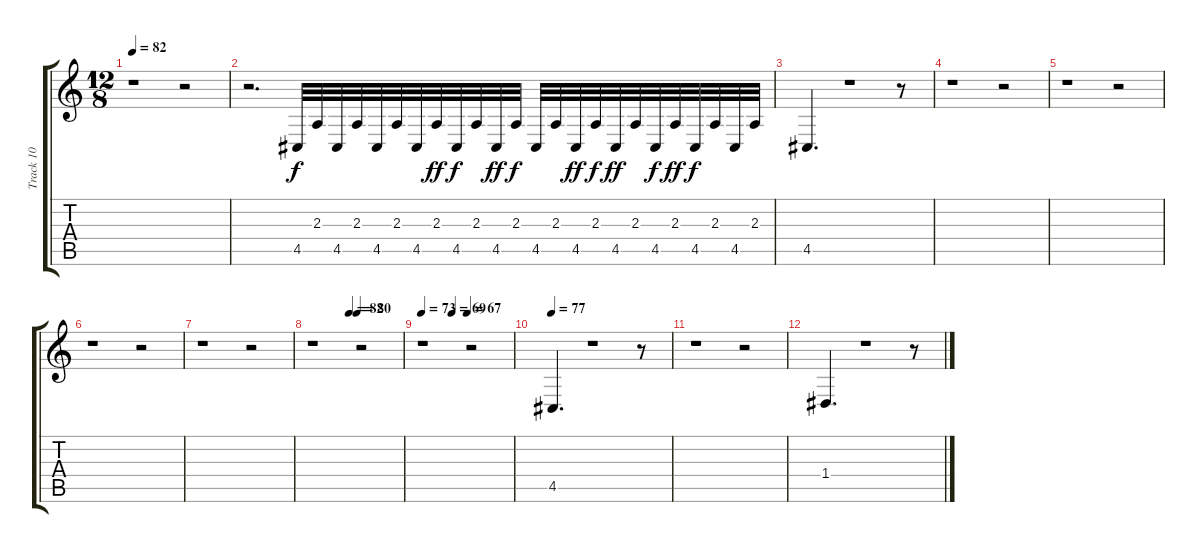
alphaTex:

\track ("Track 10" "Track 10") {instrument acousticgrandpiano}
\staff {score tabs}
\tuning (E4 B3 G3 D3 A2 E2) {hide}
\ts (12 8)
\tempo 82
\clef g2
\ks c
r.1{dy f} r.2 |
r.2{d} 4.5.32 2.3.32 4.5.32 2.3.32 4.5.32 2.3.32 4.5.32 2.3.32{dy ff} 4.5.32{dy f} 2.3.32 4.5.32{dy ff} 2.3.32{dy f} 4.5.32 2.3.32 4.5.32{dy ff} 2.3.32{dy f} 4.5.32{dy ff} 2.3.32 4.5.32{dy f} 2.3.32{dy ff} 4.5.32{dy f} 2.3.32 4.5.32 2.3.32 |
4.5.4{d} r.1 r.8 |
r.1 r.2 |
r.1 r.2 |
r.1 r.2 |
r.1 r.2 |
\tempo (82 0.4166666666666667)
\tempo (80 0.5)
r.1 r.2 |
\tempo 73
\tempo (69 0.3333333333333333)
\tempo (67 0.5)
r.1 r.2 |
\tempo 77
4.5.4{d} r.1 r.8 |
r.1 r.2 |
1.4.4{d} r.1 r.8
